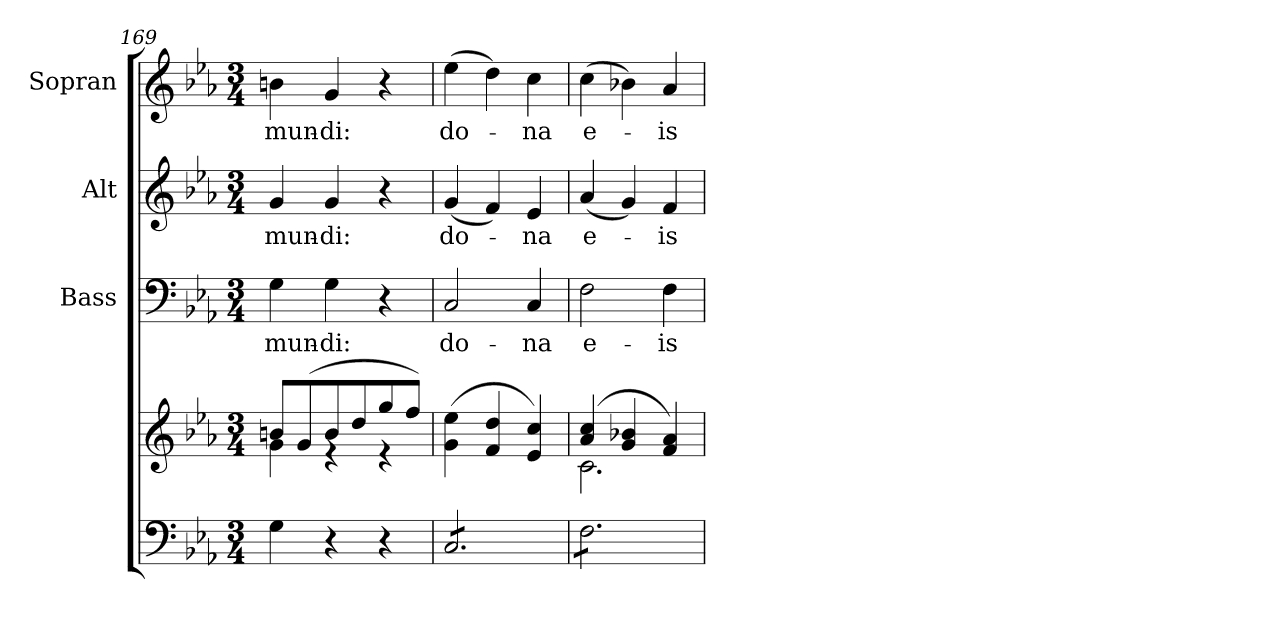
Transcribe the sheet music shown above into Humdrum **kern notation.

**kern	**kern	**kern	**text	**kern	**text	**kern	**text
*part4	*part4	*part3	*part3	*part2	*part2	*part1	*part1
*staff5	*staff4	*staff3	*staff3	*staff2	*staff2	*staff1	*staff1
*	*	*I"Bass	*	*I"Alt	*	*I"Sopran	*
*	*	*I'B.	*	*I'A.	*	*I'S.	*
*clefF4	*clefG2	*clefF4	*	*clefG2	*	*clefG2	*
*k[b-e-a-]	*k[b-e-a-]	*k[b-e-a-]	*	*k[b-e-a-]	*	*k[b-e-a-]	*
*E-:	*E-:	*E-:	*	*E-:	*	*E-:	*
*M3/4	*M3/4	*M3/4	*	*M3/4	*	*M3/4	*
=169	=169	=169	=169	=169	=169	=169	=169
*	*^	*	*	*	*	*	*
!	!	!	!	!LO:LY:b	!	!LO:LY:b	!	!LO:LY:b
4G\	8bn/L	4g\	4G\	mun-	4g/	mun-	4bn\	mun-
.	(>8g/	.	.	.	.	.	.	.
!	!	!	!	!LO:LY:b	!	!LO:LY:b	!	!LO:LY:b
4r	8b/	4rd	4G\	-di:	4g/	-di:	4g/	-di:
.	8dd/	.	.	.	.	.	.	.
4r	8gg/	4rd	4r	.	4r	.	4r	.
.	8ff/J)	.	.	.	.	.	.	.
*	*v	*v	*	*	*	*	*	*
!!LO:PB:g=z
=170	=170	=170	=170	=170	=170	=170	=170
!	!	!	!LO:LY:b	!	!LO:LY:b	!	!LO:LY:b
*tremolo	*	*	*	*	*	*	*
8C/L	(>4g\ 4ee-\	2C/	do-	(<4g/	do-	(>4ee-\	do-
8C/	.	.	.	.	.	.	.
8C/	4f/ 4dd/	.	.	4f/)	.	4dd\)	.
8C/	.	.	.	.	.	.	.
!	!	!	!LO:LY:b	!	!LO:LY:b	!	!LO:LY:b
8C/	4e-/ 4cc/)	4C/	-na	4e-/	-na	4cc\	-na
8C/J	.	.	.	.	.	.	.
=171	=171	=171	=171	=171	=171	=171	=171
*	*^	*	*	*	*	*	*
!	!	!	!	!LO:LY:b	!	!LO:LY:b	!	!LO:LY:b
8F\L	(4a-/ 4cc/	2.c\	2F\	e-	(<4a-/	e-	(>4cc\	e-
8F\	.	.	.	.	.	.	.	.
8F\	4g/ 4b-X/	.	.	.	4g/)	.	4b-X\)	.
8F\	.	.	.	.	.	.	.	.
!	!	!	!	!LO:LY:b	!	!LO:LY:b	!	!LO:LY:b
8F\	4f/ 4a-/)	.	4F\	-is	4f/	-is	4a-/	-is
8F\J	.	.	.	.	.	.	.	.
*Xtremolo	*	*	*	*	*	*	*	*
*	*v	*v	*	*	*	*	*	*
=	=	=	=	=	=	=	=
*-	*-	*-	*-	*-	*-	*-	*-
